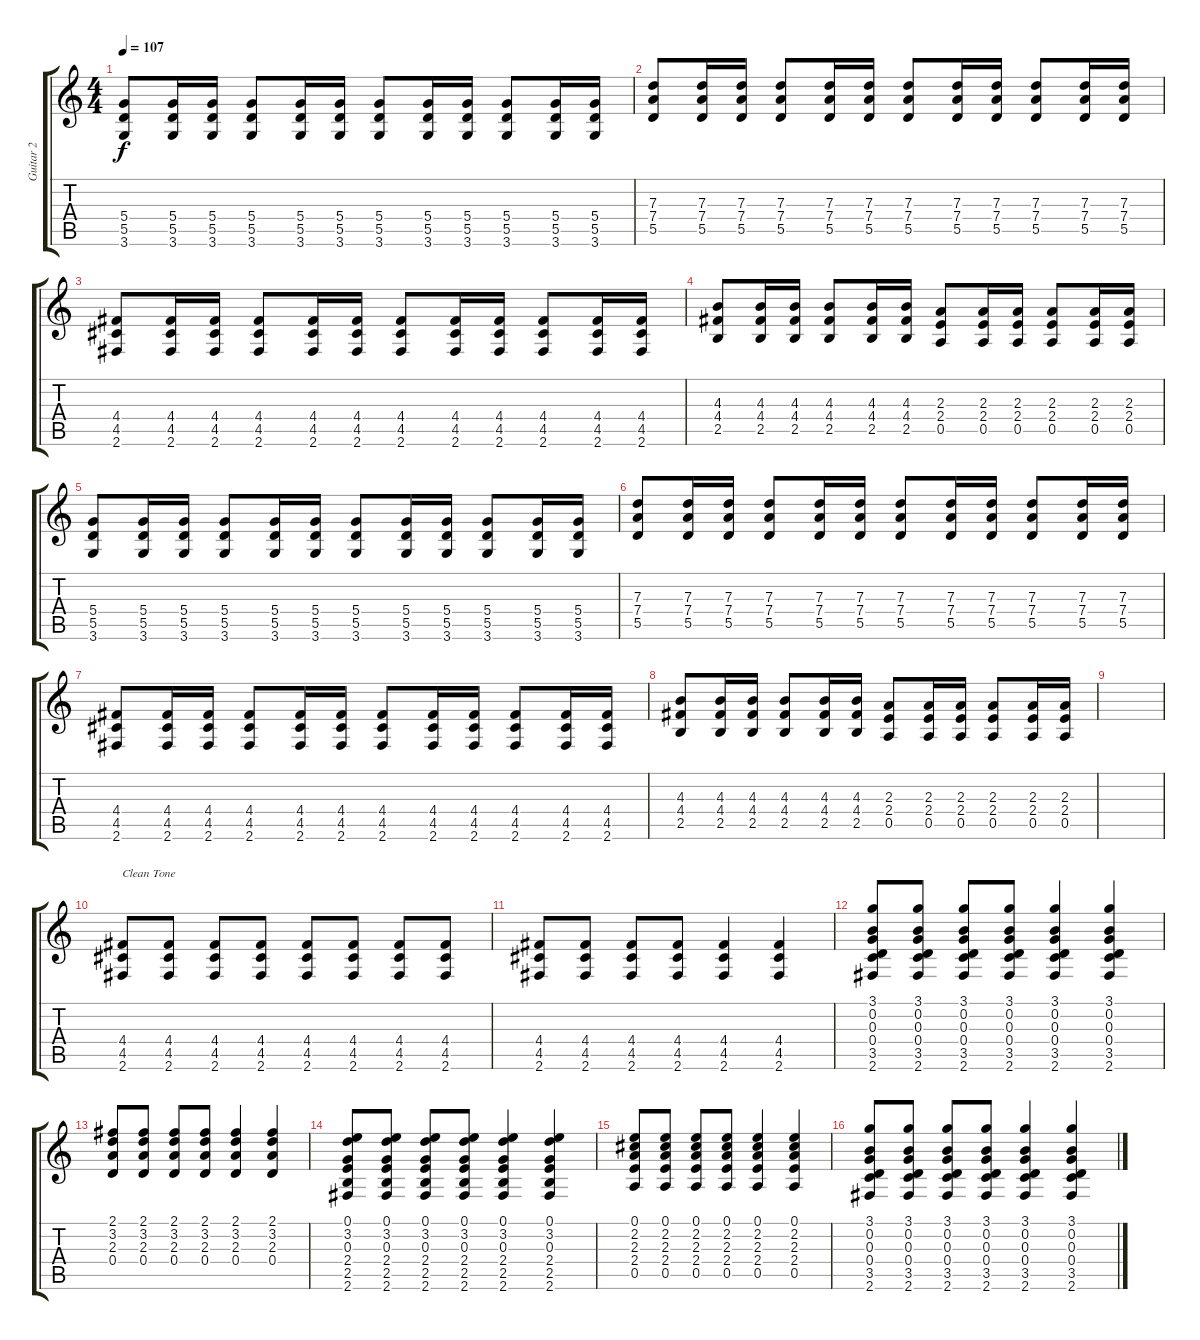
\track ("Guitar 2" "Guitar 2") {instrument electricguitarclean}
\staff {score tabs}
\tuning (E4 B3 G3 D3 A2 E2) {hide}
\ts (4 4)
\tempo 107
\clef g2
\ks c
(5.4 5.5 3.6).8{dy f} (5.4 5.5 3.6).16 (5.4 5.5 3.6).16 (5.4 5.5 3.6).8 (5.4 5.5 3.6).16 (5.4 5.5 3.6).16 (5.4 5.5 3.6).8 (5.4 5.5 3.6).16 (5.4 5.5 3.6).16 (5.4 5.5 3.6).8 (5.4 5.5 3.6).16 (5.4 5.5 3.6).16 |
(7.3 7.4 5.5).8 (7.3 7.4 5.5).16 (7.3 7.4 5.5).16 (7.3 7.4 5.5).8 (7.3 7.4 5.5).16 (7.3 7.4 5.5).16 (7.3 7.4 5.5).8 (7.3 7.4 5.5).16 (7.3 7.4 5.5).16 (7.3 7.4 5.5).8 (7.3 7.4 5.5).16 (7.3 7.4 5.5).16 |
(4.4 4.5 2.6).8 (4.4 4.5 2.6).16 (4.4 4.5 2.6).16 (4.4 4.5 2.6).8 (4.4 4.5 2.6).16 (4.4 4.5 2.6).16 (4.4 4.5 2.6).8 (4.4 4.5 2.6).16 (4.4 4.5 2.6).16 (4.4 4.5 2.6).8 (4.4 4.5 2.6).16 (4.4 4.5 2.6).16 |
(4.3 4.4 2.5).8 (4.3 4.4 2.5).16 (4.3 4.4 2.5).16 (4.3 4.4 2.5).8 (4.3 4.4 2.5).16 (4.3 4.4 2.5).16 (2.3 2.4 0.5).8 (2.3 2.4 0.5).16 (2.3 2.4 0.5).16 (2.3 2.4 0.5).8 (2.3 2.4 0.5).16 (2.3 2.4 0.5).16 |
(5.4 5.5 3.6).8 (5.4 5.5 3.6).16 (5.4 5.5 3.6).16 (5.4 5.5 3.6).8 (5.4 5.5 3.6).16 (5.4 5.5 3.6).16 (5.4 5.5 3.6).8 (5.4 5.5 3.6).16 (5.4 5.5 3.6).16 (5.4 5.5 3.6).8 (5.4 5.5 3.6).16 (5.4 5.5 3.6).16 |
(7.3 7.4 5.5).8 (7.3 7.4 5.5).16 (7.3 7.4 5.5).16 (7.3 7.4 5.5).8 (7.3 7.4 5.5).16 (7.3 7.4 5.5).16 (7.3 7.4 5.5).8 (7.3 7.4 5.5).16 (7.3 7.4 5.5).16 (7.3 7.4 5.5).8 (7.3 7.4 5.5).16 (7.3 7.4 5.5).16 |
(4.4 4.5 2.6).8 (4.4 4.5 2.6).16 (4.4 4.5 2.6).16 (4.4 4.5 2.6).8 (4.4 4.5 2.6).16 (4.4 4.5 2.6).16 (4.4 4.5 2.6).8 (4.4 4.5 2.6).16 (4.4 4.5 2.6).16 (4.4 4.5 2.6).8 (4.4 4.5 2.6).16 (4.4 4.5 2.6).16 |
(4.3 4.4 2.5).8 (4.3 4.4 2.5).16 (4.3 4.4 2.5).16 (4.3 4.4 2.5).8 (4.3 4.4 2.5).16 (4.3 4.4 2.5).16 (2.3 2.4 0.5).8 (2.3 2.4 0.5).16 (2.3 2.4 0.5).16 (2.3 2.4 0.5).8 (2.3 2.4 0.5).16 (2.3 2.4 0.5).16 |
|
(4.4 4.5 2.6).8{txt "Clean Tone" instrument electricguitarclean} (4.4 4.5 2.6).8 (4.4 4.5 2.6).8 (4.4 4.5 2.6).8 (4.4 4.5 2.6).8 (4.4 4.5 2.6).8 (4.4 4.5 2.6).8 (4.4 4.5 2.6).8 |
(4.4 4.5 2.6).8 (4.4 4.5 2.6).8 (4.4 4.5 2.6).8 (4.4 4.5 2.6).8 (4.4 4.5 2.6).4 (4.4 4.5 2.6).4 |
(3.1 0.2 0.3 0.4 3.5 2.6).8 (3.1 0.2 0.3 0.4 3.5 2.6).8 (3.1 0.2 0.3 0.4 3.5 2.6).8 (3.1 0.2 0.3 0.4 3.5 2.6).8 (3.1 0.2 0.3 0.4 3.5 2.6).4 (3.1 0.2 0.3 0.4 3.5 2.6).4 |
(2.1 3.2 2.3 0.4).8 (2.1 3.2 2.3 0.4).8 (2.1 3.2 2.3 0.4).8 (2.1 3.2 2.3 0.4).8 (2.1 3.2 2.3 0.4).4 (2.1 3.2 2.3 0.4).4 |
(0.1 3.2 0.3 2.4 2.5 2.6).8 (0.1 3.2 0.3 2.4 2.5 2.6).8 (0.1 3.2 0.3 2.4 2.5 2.6).8 (0.1 3.2 0.3 2.4 2.5 2.6).8 (0.1 3.2 0.3 2.4 2.5 2.6).4 (0.1 3.2 0.3 2.4 2.5 2.6).4 |
(0.1 2.2 2.3 2.4 0.5).8 (0.1 2.2 2.3 2.4 0.5).8 (0.1 2.2 2.3 2.4 0.5).8 (0.1 2.2 2.3 2.4 0.5).8 (0.1 2.2 2.3 2.4 0.5).4 (0.1 2.2 2.3 2.4 0.5).4 |
(3.1 0.2 0.3 0.4 3.5 2.6).8 (3.1 0.2 0.3 0.4 3.5 2.6).8 (3.1 0.2 0.3 0.4 3.5 2.6).8 (3.1 0.2 0.3 0.4 3.5 2.6).8 (3.1 0.2 0.3 0.4 3.5 2.6).4 (3.1 0.2 0.3 0.4 3.5 2.6).4
